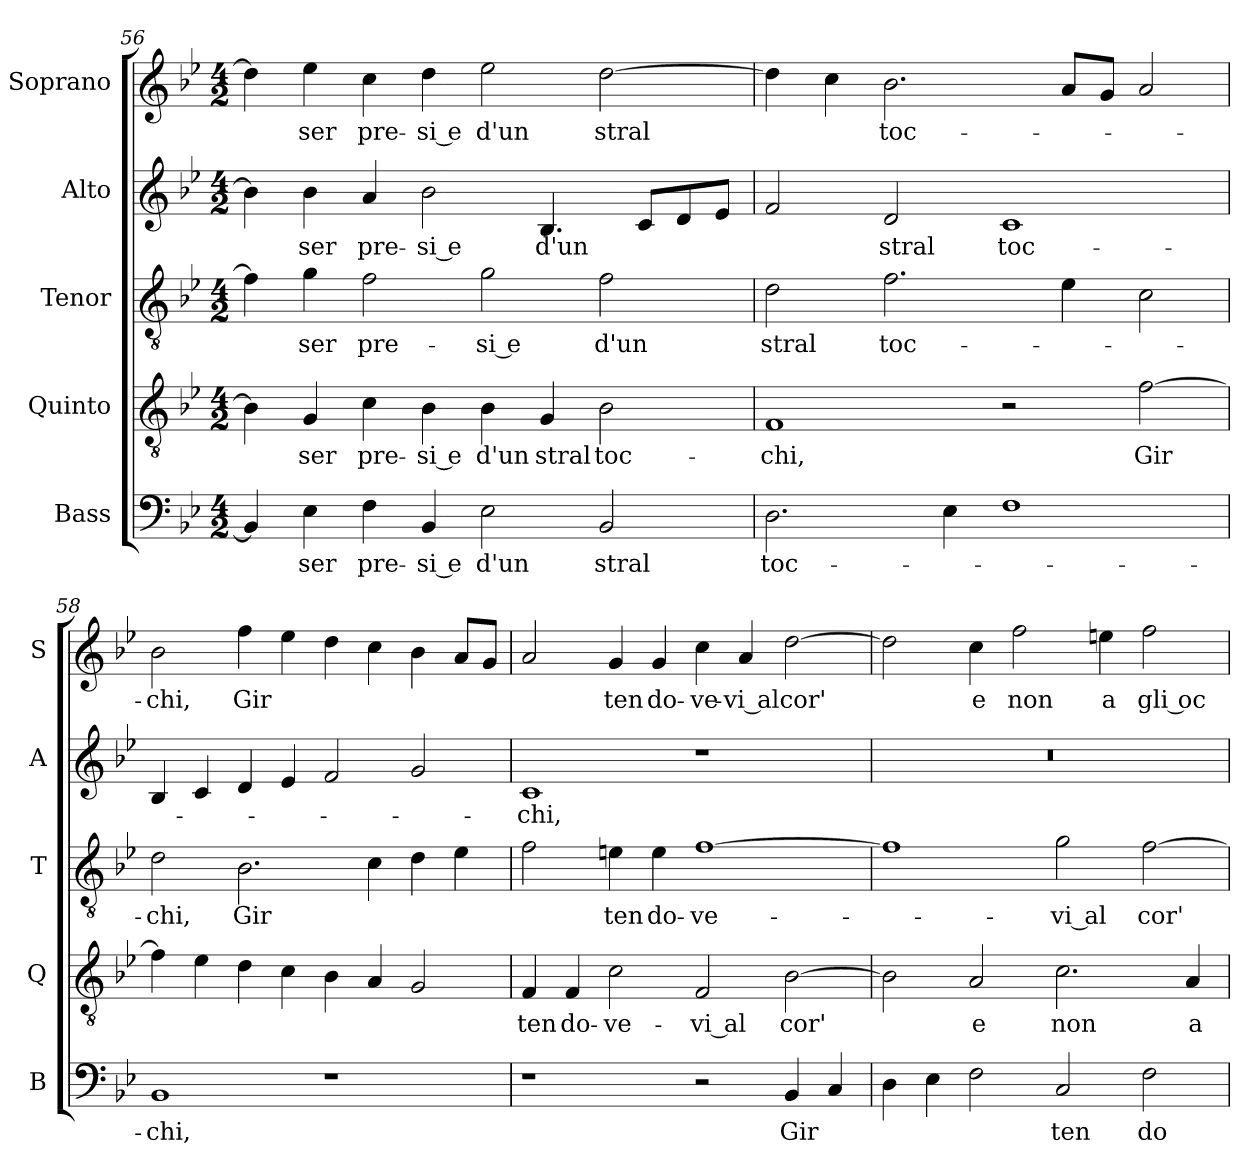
**kern	**text	**kern	**text	**kern	**text	**kern	**text	**kern	**text
*part5	*part5	*part4	*part4	*part3	*part3	*part2	*part2	*part1	*part1
*staff5	*staff5	*staff4	*staff4	*staff3	*staff3	*staff2	*staff2	*staff1	*staff1
*I"Bass	*	*I"Quinto	*	*I"Tenor	*	*I"Alto	*	*I"Soprano	*
*I'B	*	*I'Q	*	*I'T	*	*I'A	*	*I'S	*
*clefF4	*	*clefGv2	*	*clefGv2	*	*clefG2	*	*clefG2	*
*k[b-e-]	*	*k[b-e-]	*	*k[b-e-]	*	*k[b-e-]	*	*k[b-e-]	*
*B-:	*	*B-:	*	*B-:	*	*B-:	*	*B-:	*
*M4/2	*	*M4/2	*	*M4/2	*	*M4/2	*	*M4/2	*
=56	=56	=56	=56	=56	=56	=56	=56	=56	=56
4BB-/]	.	4B-\]	.	4f\]	.	4b-\]	.	4dd\]	.
!	!LO:LY:b	!	!	!	!	!	!	!	!
!	!	!	!LO:LY:b	!	!	!	!	!	!
!	!	!	!	!	!LO:LY:b	!	!	!	!
!	!	!	!	!	!	!	!LO:LY:b	!	!
!	!	!	!	!	!	!	!	!	!LO:LY:b
4E-\	-ser	4G/	-ser	4g\	-ser	4b-\	-ser	4ee-\	-ser
!	!LO:LY:b	!	!	!	!	!	!	!	!
!	!	!	!LO:LY:b	!	!	!	!	!	!
!	!	!	!	!	!LO:LY:b	!	!	!	!
!	!	!	!	!	!	!	!LO:LY:b	!	!
!	!	!	!	!	!	!	!	!	!LO:LY:b
4F\	pre-	4c\	pre-	2f\	pre-	4a/	pre-	4cc\	pre-
!	!LO:LY:b	!	!	!	!	!	!	!	!
!	!	!	!LO:LY:b	!	!	!	!	!	!
!	!	!	!	!	!	!	!LO:LY:b	!	!
!	!	!	!	!	!	!	!	!	!LO:LY:b
4BB-/	-si e	4B-\	-si e	.	.	2b-\	-si e	4dd\	-si e
!	!LO:LY:b	!	!	!	!	!	!	!	!
!	!	!	!LO:LY:b	!	!	!	!	!	!
!	!	!	!	!	!LO:LY:b	!	!	!	!
!	!	!	!	!	!	!	!	!	!LO:LY:b
2E-\	d'un	4B-\	d'un	2g\	-si e	.	.	2ee-\	d'un
!	!	!	!LO:LY:b	!	!	!	!	!	!
!	!	!	!	!	!	!	!LO:LY:b	!	!
.	.	4G/	stral	.	.	4.B-/	d'un	.	.
!	!LO:LY:b	!	!	!	!	!	!	!	!
!	!	!	!LO:LY:b	!	!	!	!	!	!
!	!	!	!	!	!LO:LY:b	!	!	!	!
!	!	!	!	!	!	!	!	!	!LO:LY:b
2BB-/	stral	2B-\	toc-	2f\	d'un	.	.	[2dd\	stral
.	.	.	.	.	.	8c/L	.	.	.
.	.	.	.	.	.	8d/	.	.	.
.	.	.	.	.	.	8e-/J	.	.	.
!!LO:LB:g=z
=57	=57	=57	=57	=57	=57	=57	=57	=57	=57
!	!LO:LY:b	!	!	!	!	!	!	!	!
!	!	!	!LO:LY:b	!	!	!	!	!	!
!	!	!	!	!	!LO:LY:b	!	!	!	!
2.D\	toc-	1F	-chi,	2d\	stral	2f/	.	4dd\]	.
.	.	.	.	.	.	.	.	4cc\	.
!	!	!	!	!	!LO:LY:b	!	!	!	!
!	!	!	!	!	!	!	!LO:LY:b	!	!
!	!	!	!	!	!	!	!	!	!LO:LY:b
.	.	.	.	2.f\	toc-	2d/	stral	2.b-\	toc-
4E-\	.	.	.	.	.	.	.	.	.
!	!	!	!	!	!	!	!LO:LY:b	!	!
1F	.	2r	.	.	.	1c	toc-	.	.
.	.	.	.	4e-\	.	.	.	8a/L	.
.	.	.	.	.	.	.	.	8g/J	.
!	!	!	!LO:LY:b	!	!	!	!	!	!
.	.	[2f\	Gir	2c\	.	.	.	2a/	.
=58	=58	=58	=58	=58	=58	=58	=58	=58	=58
!	!LO:LY:b	!	!	!	!	!	!	!	!
!	!	!	!	!	!LO:LY:b	!	!	!	!
!	!	!	!	!	!	!	!	!	!LO:LY:b
1BB-	-chi,	4f\]	.	2d\	-chi,	4B-/	.	2b-\	-chi,
.	.	4e-\	.	.	.	4c/	.	.	.
!	!	!	!	!	!LO:LY:b	!	!	!	!
!	!	!	!	!	!	!	!	!	!LO:LY:b
.	.	4d\	.	2.B-\	Gir	4d/	.	4ff\	Gir
.	.	4c\	.	.	.	4e-/	.	4ee-\	.
1r	.	4B-\	.	.	.	2f/	.	4dd\	.
.	.	4A/	.	4c\	.	.	.	4cc\	.
.	.	2G/	.	4d\	.	2g/	.	4b-\	.
.	.	.	.	4e-\	.	.	.	8a/L	.
.	.	.	.	.	.	.	.	8g/J	.
=59	=59	=59	=59	=59	=59	=59	=59	=59	=59
!	!	!	!LO:LY:b	!	!	!	!	!	!
!	!	!	!	!	!	!	!LO:LY:b	!	!
1r	.	4F/	ten	2f\	.	1c	-chi,	2a/	.
!	!	!	!LO:LY:b	!	!	!	!	!	!
.	.	4F/	do-	.	.	.	.	.	.
!	!	!	!LO:LY:b	!	!	!	!	!	!
!	!	!	!	!	!LO:LY:b	!	!	!	!
!	!	!	!	!	!	!	!	!	!LO:LY:b
.	.	2c\	-ve-	4en\	ten	.	.	4g/	ten
!	!	!	!	!	!LO:LY:b	!	!	!	!
!	!	!	!	!	!	!	!	!	!LO:LY:b
.	.	.	.	4e\	do-	.	.	4g/	do-
!	!	!	!LO:LY:b	!	!	!	!	!	!
!	!	!	!	!	!LO:LY:b	!	!	!	!
!	!	!	!	!	!	!	!	!	!LO:LY:b
2r	.	2F/	-vi al	[1f	-ve-	1r	.	4cc\	-ve-
!	!	!	!	!	!	!	!	!	!LO:LY:b
.	.	.	.	.	.	.	.	4a/	-vi al
!	!LO:LY:b	!	!	!	!	!	!	!	!
!	!	!	!LO:LY:b	!	!	!	!	!	!
!	!	!	!	!	!	!	!	!	!LO:LY:b
4BB-/	Gir	[2B-\	cor'	.	.	.	.	[2dd\	cor'
4C/	.	.	.	.	.	.	.	.	.
!!LO:LB:g=z
=60	=60	=60	=60	=60	=60	=60	=60	=60	=60
4D\	.	2B-\]	.	1f]	.	0r	.	2dd\]	.
4E-\	.	.	.	.	.	.	.	.	.
!	!	!	!LO:LY:b	!	!	!	!	!	!
!	!	!	!	!	!	!	!	!	!LO:LY:b
2F\	.	2A/	e	.	.	.	.	4cc\	e
!	!	!	!	!	!	!	!	!	!LO:LY:b
.	.	.	.	.	.	.	.	2ff\	non
!	!LO:LY:b	!	!	!	!	!	!	!	!
!	!	!	!LO:LY:b	!	!	!	!	!	!
!	!	!	!	!	!LO:LY:b	!	!	!	!
2C/	ten	2.c\	non	2g\	-vi al	.	.	.	.
!	!	!	!	!	!	!	!	!	!LO:LY:b
.	.	.	.	.	.	.	.	4een\	a
!	!LO:LY:b	!	!	!	!	!	!	!	!
!	!	!	!	!	!LO:LY:b	!	!	!	!
!	!	!	!	!	!	!	!	!	!LO:LY:b
2F\	do-	.	.	[2f\	cor'	.	.	2ff\	gli oc-
!	!	!	!LO:LY:b	!	!	!	!	!	!
.	.	4A/	a	.	.	.	.	.	.
=	=	=	=	=	=	=	=	=	=
*-	*-	*-	*-	*-	*-	*-	*-	*-	*-
